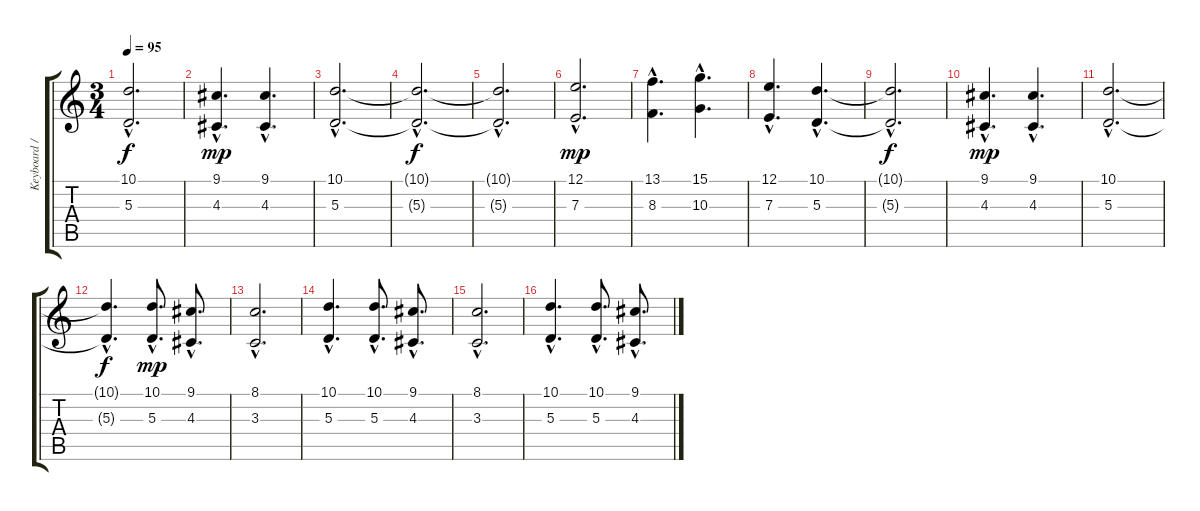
\track ("Keyboard / Flute" "Keyboard /") {instrument pad8sweep}
\staff {score tabs}
\tuning (E4 D4 A3 D3 A2 D2) {hide}
\ts (3 4)
\tempo 95
\clef g2
\ks c
(10.1{hac t} 5.3{hac t}).2{d dy f} |
(9.1{hac} 4.3{hac}).4{d dy mp} (9.1{hac} 4.3{hac}).4{d} |
(10.1{hac} 5.3{hac}).2{d} |
(10.1{hac t} 5.3{hac t}).2{d dy f} |
(10.1{hac t} 5.3{hac t}).2{d} |
(12.1{hac} 7.3{hac}).2{d dy mp} |
(13.1{hac} 8.3{hac}).4{d} (15.1{hac} 10.3{hac}).4{d} |
(12.1{hac} 7.3{hac}).4{d} (10.1{hac} 5.3{hac}).4{d} |
(10.1{hac t} 5.3{hac t}).2{d dy f} |
(9.1{hac} 4.3{hac}).4{d dy mp} (9.1{hac} 4.3{hac}).4{d} |
(10.1{hac} 5.3{hac}).2{d} |
(10.1{hac t} 5.3{hac t}).4{d dy f} (10.1{hac} 5.3{hac}).8{d dy mp} (9.1{hac} 4.3{hac}).8{d} |
(8.1{hac} 3.3{hac}).2{d} |
(10.1{hac} 5.3{hac}).4{d} (10.1{hac} 5.3{hac}).8{d} (9.1{hac} 4.3{hac}).8{d} |
(8.1{hac} 3.3{hac}).2{d} |
(10.1{hac} 5.3{hac}).4{d} (10.1{hac} 5.3{hac}).8{d} (9.1{hac} 4.3{hac}).8{d}
